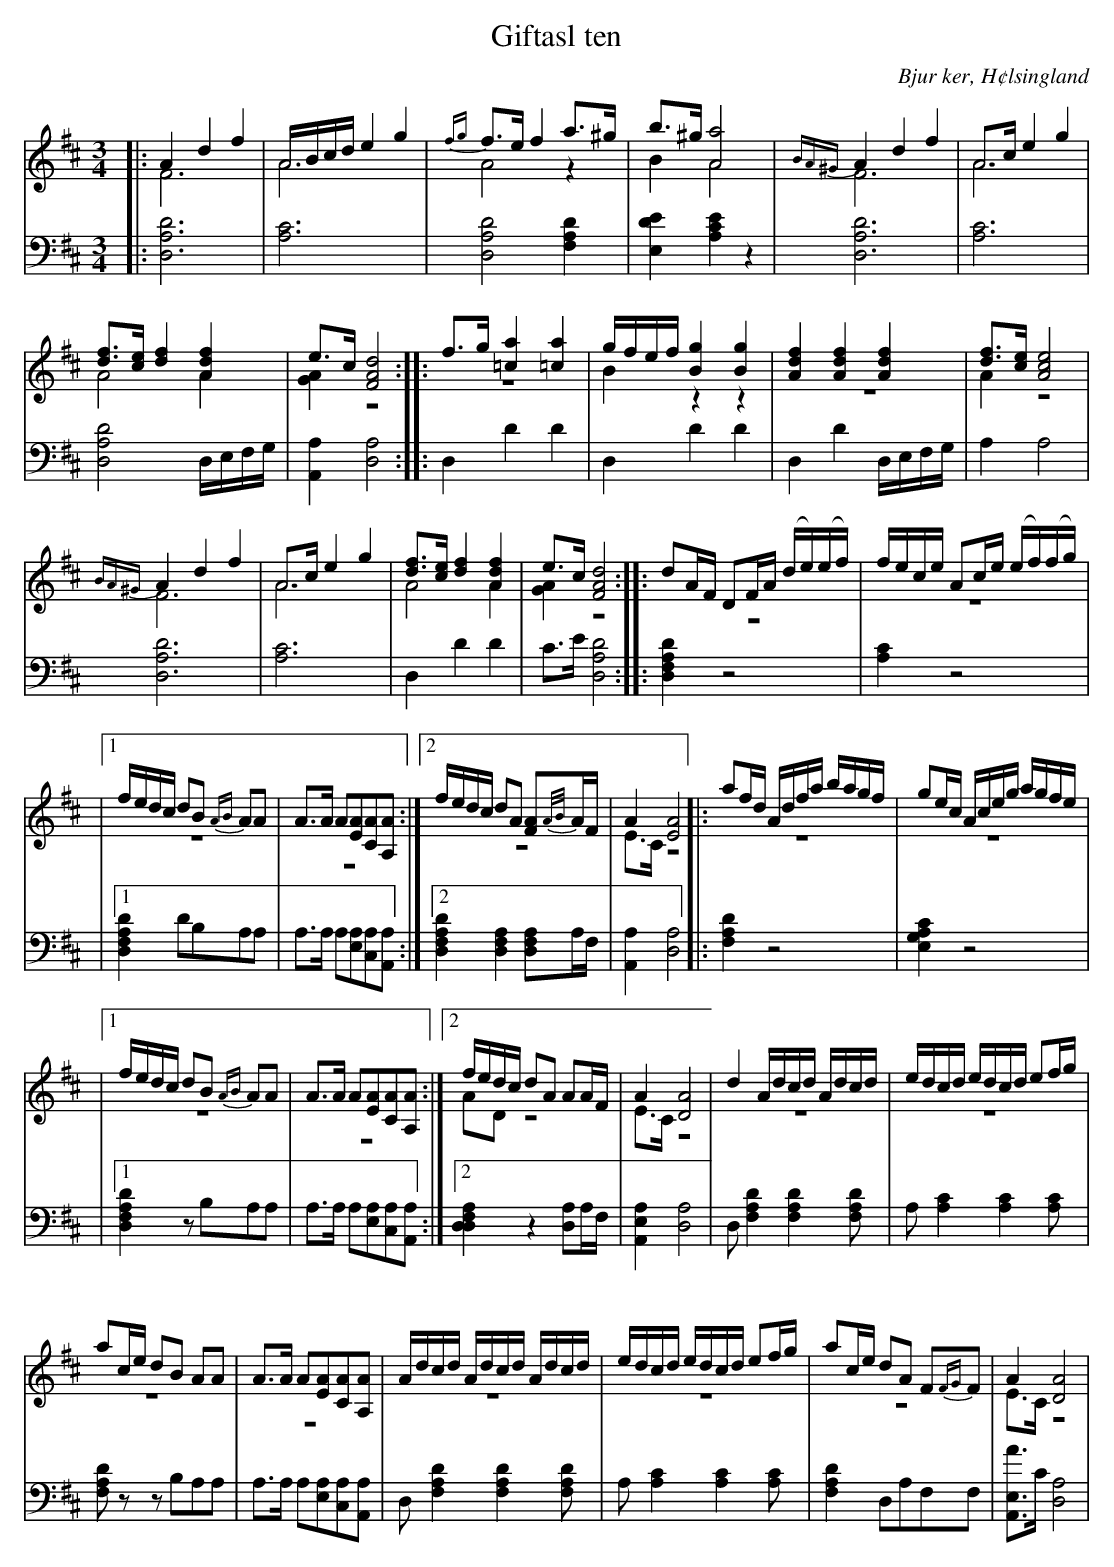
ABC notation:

X:1
T: Giftasl ten
O: Bjur ker, H¢lsingland
M: 3/4
L: 1/8
K: D
V:1
V:2 merge
V:3
V:1
|: A2 d2 f2|A/B/c/d/ e2 g2|{fg}f>e f2 a>^g |b>^g [A4a4]|{BA^G}A2 d2 f2|A>c e2 g2|
[df]>[ce] [d2f2] [A2d2f2]| e>c [F4A4d4]:||:f>g [=c2a2] [=c2a2]|g/f/e/f/ [B2g2] [B2g2]|[A2d2f2] [A2d2f2] [A2d2f2] |[df]>[ce] [A4c4e4]|
{BA^G}A2 d2 f2|A>c e2 g2|[df]>[ce] [d2f2] [A2d2f2]| e>c [F4A4d4]:||:dA/F/ DF/A/ (d/e/)(e/f/)|f/e/c/e/ Ac/e/ (e/f/)(f/g/)|
|1 f/e/d/c/ dB {AB}AA|A>A A[EA][CA][A,A]:|2 f/e/d/c/ dA [FA]{A/B/}A/F/|A2 [E4A4]|:af/d/ A/d/f/a/ b/a/g/f/|ge/c/ A/c/e/g/ a/g/f/e/|
|1 f/e/d/c/ dB {AB}AA|A>A A[EA][CA][A,A]:|2 f/e/d/c/ dA AA/F/|A2 [D4A4]|d2 A/d/c/d/ A/d/c/d/|e/d/c/d/ e/d/c/d/ ef/g/|
ac/e/ dB AA|A>A A[EA][CA][A,A]|A/d/c/d/ A/d/c/d/ A/d/c/d/|e/d/c/d/ e/d/c/d/ ef/g/| ac/e/ dA F{FG}F|A2 [D4A4]|
V:2
|: F6| A6|A4 z2|B2 A4|F6|A6|
A4 A2|[G2A2] z4:||:z6|B2 z2 z2|z6|A2 z4|
F6|A6|A4 A2|[G2A2] z4:||:z6|z6|
|1 z6|z6:|2 z6|E>C z4|:z6|z6|
|1 z6|z6:|2 AD z4|E>C z4|z6|z6|
z6|z6|z6|z6|z6|E>C z4|
V:3 clef=bass
|: [D,6A,6D6]| [A,6C6]|[D,4A,4D4] [F,2A,2D2]|[E,2D2E2] [A,2C2E2] z2|[D,6A,6D6]| [A,6C6]|
[D,4A,4D4] D,/E,/F,/G,/|[A,,2A,2] [D,4A,4] :||:D,2 D2 D2|D,2 D2 D2|D,2 D2 D,/E,/F,/G,/|A,2 A,4|
[D,6A,6D6]|[A,6C6]| D,2 D2 D2|C>E [D,4A,4D4] :||:[D,2F,2A,2D2] z4|[A,2C2] z4|
|1 [D,2F,2A,2D2] DB,A,A,|A,>A, A,[E,A,][C,A,][A,,A,]:|2 [D,2F,2A,2D2] [D,2F,2A,2] [D,F,A,]A,/F,/ |[A,,2A,2][D,4A,4]|:[F,2A,2D2] z4| [E,2G,2A,2C2] z4|
|1 [D,2F,2A,2D2] zB,A,A,|A,>A, A,[E,A,][C,A,][A,,A,]:|2 [D,2F,2A,2D,2] z2 [D,A,]A,/F,/| [A,,2E,2A,2] [D,4A,4]|D, [F,2A,2D2] [F,2A,2D2][F,A,D]|A, [A,2C2] [A,2C2] [A,C] |
[F,A,D] zz B,A,A,|A,>A, A,[E,A,][C,A,][A,,A,]|D, [F,2A,2D2] [F,2A,2D2] [F,A,D]|A, [A,2C2] [A,2C2] [A,C] |[F,2A,2D2] D,A,F,F,|[A,,E,A]>C [D,4A,4]|
